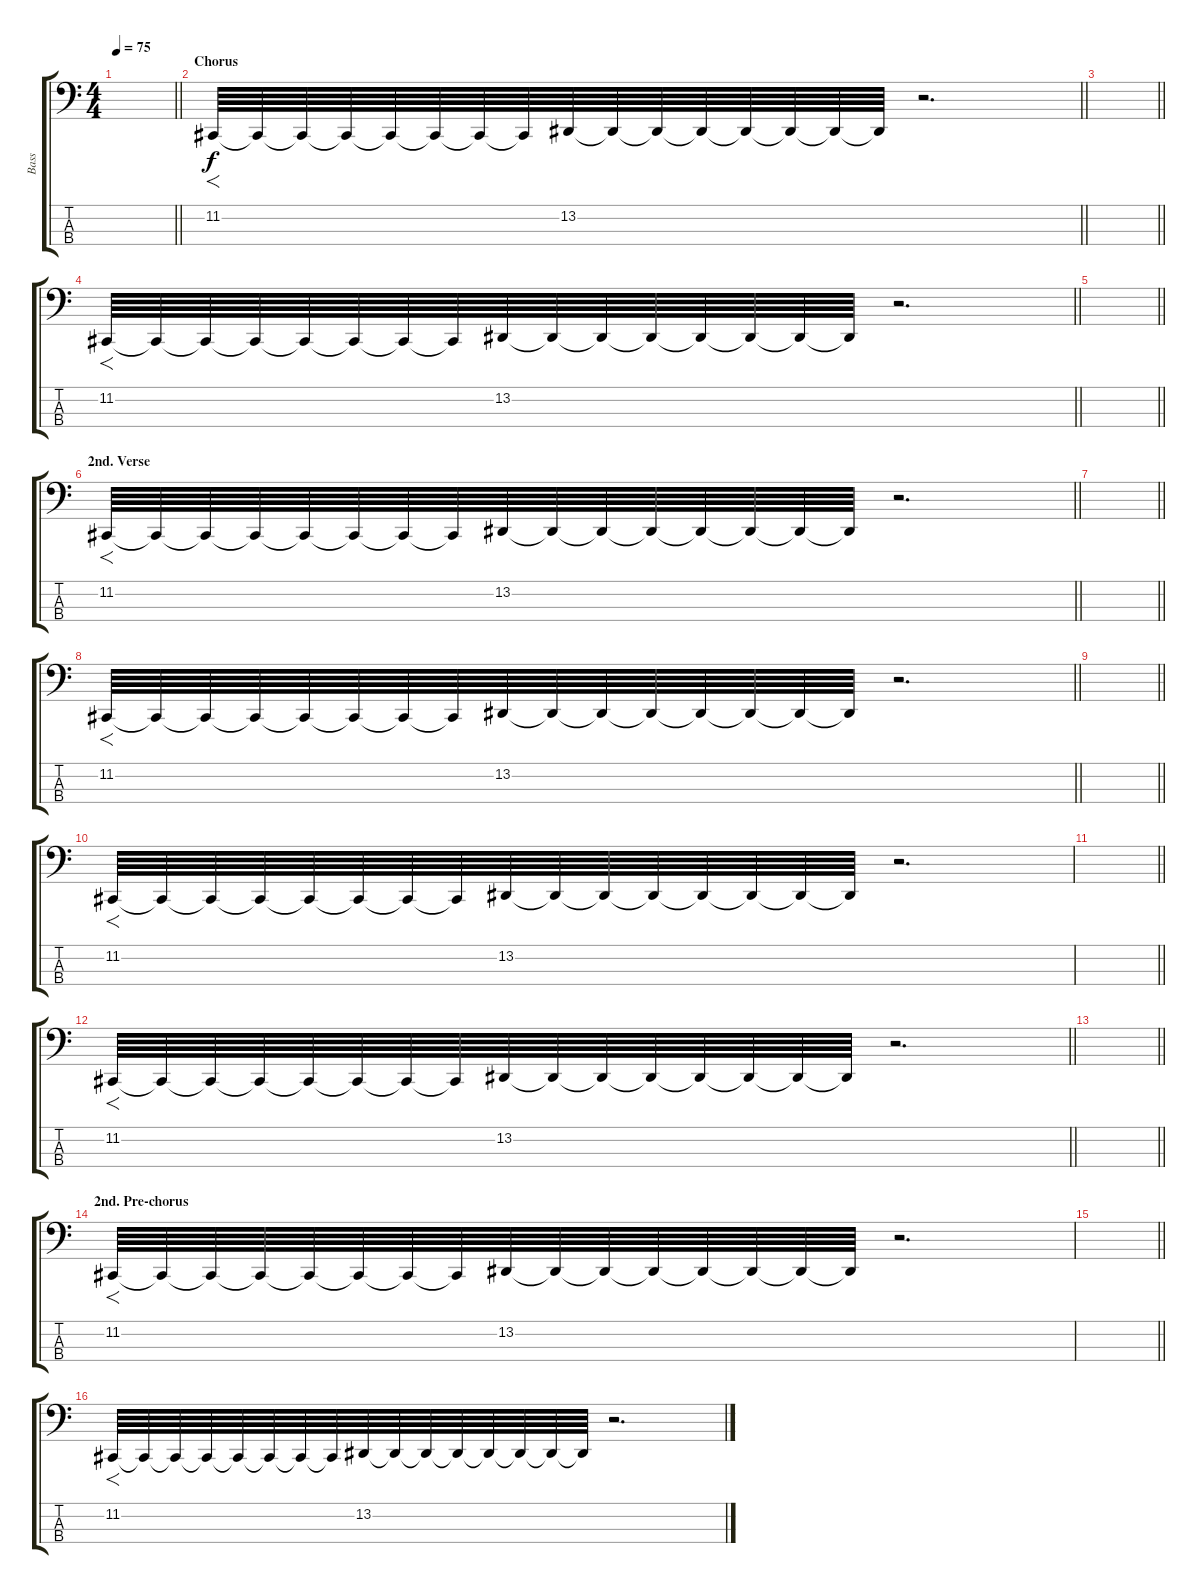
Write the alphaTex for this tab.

\track ("Bass" "Bass") {instrument electricbasspick}
\staff {score tabs}
\tuning (G0 D0 A-1 E-1) {hide}
\ts (4 4)
\tempo 75
\clef f4
\barLineRight lightlight
\ks c
|
\section ("" "Chorus")
\barLineRight lightlight
11.2.64{f volume 0} 11.2{t}.64{volume 16} 11.2{t}.64 11.2{t}.64 11.2{t}.64 11.2{t}.64 11.2{t}.64 11.2{t}.64 13.2.64{volume 0} 13.2{t}.64{volume 16} 13.2{t}.64 13.2{t}.64 13.2{t}.64 13.2{t}.64 13.2{t}.64 13.2{t}.64 r.2{d} |
\barLineRight lightlight
|
\barLineRight lightlight
11.2.64{f volume 0} 11.2{t}.64{volume 16} 11.2{t}.64 11.2{t}.64 11.2{t}.64 11.2{t}.64 11.2{t}.64 11.2{t}.64 13.2.64{volume 0} 13.2{t}.64{volume 16} 13.2{t}.64 13.2{t}.64 13.2{t}.64 13.2{t}.64 13.2{t}.64 13.2{t}.64 r.2{d} |
\barLineRight lightlight
|
\section ("" "2nd. Verse")
\barLineRight lightlight
11.2.64{f volume 0} 11.2{t}.64{volume 16} 11.2{t}.64 11.2{t}.64 11.2{t}.64 11.2{t}.64 11.2{t}.64 11.2{t}.64 13.2.64{volume 0} 13.2{t}.64{volume 16} 13.2{t}.64 13.2{t}.64 13.2{t}.64 13.2{t}.64 13.2{t}.64 13.2{t}.64 r.2{d} |
\barLineRight lightlight
|
\barLineRight lightlight
11.2.64{f volume 0} 11.2{t}.64{volume 16} 11.2{t}.64 11.2{t}.64 11.2{t}.64 11.2{t}.64 11.2{t}.64 11.2{t}.64 13.2.64{volume 0} 13.2{t}.64{volume 16} 13.2{t}.64 13.2{t}.64 13.2{t}.64 13.2{t}.64 13.2{t}.64 13.2{t}.64 r.2{d} |
\barLineRight lightlight
|
11.2.64{f volume 0} 11.2{t}.64{volume 16} 11.2{t}.64 11.2{t}.64 11.2{t}.64 11.2{t}.64 11.2{t}.64 11.2{t}.64 13.2.64{volume 0} 13.2{t}.64{volume 16} 13.2{t}.64 13.2{t}.64 13.2{t}.64 13.2{t}.64 13.2{t}.64 13.2{t}.64 r.2{d} |
\barLineRight lightlight
|
\barLineRight lightlight
11.2.64{f volume 0} 11.2{t}.64{volume 16} 11.2{t}.64 11.2{t}.64 11.2{t}.64 11.2{t}.64 11.2{t}.64 11.2{t}.64 13.2.64{volume 0} 13.2{t}.64{volume 16} 13.2{t}.64 13.2{t}.64 13.2{t}.64 13.2{t}.64 13.2{t}.64 13.2{t}.64 r.2{d} |
\barLineRight lightlight
|
\section ("" "2nd. Pre-chorus")
11.2.64{f volume 0} 11.2{t}.64{volume 16} 11.2{t}.64 11.2{t}.64 11.2{t}.64 11.2{t}.64 11.2{t}.64 11.2{t}.64 13.2.64{volume 0} 13.2{t}.64{volume 16} 13.2{t}.64 13.2{t}.64 13.2{t}.64 13.2{t}.64 13.2{t}.64 13.2{t}.64 r.2{d} |
\barLineRight lightlight
|
11.2.64{f volume 0} 11.2{t}.64{volume 16} 11.2{t}.64 11.2{t}.64 11.2{t}.64 11.2{t}.64 11.2{t}.64 11.2{t}.64 13.2.64{volume 0} 13.2{t}.64{volume 16} 13.2{t}.64 13.2{t}.64 13.2{t}.64 13.2{t}.64 13.2{t}.64 13.2{t}.64 r.2{d}
